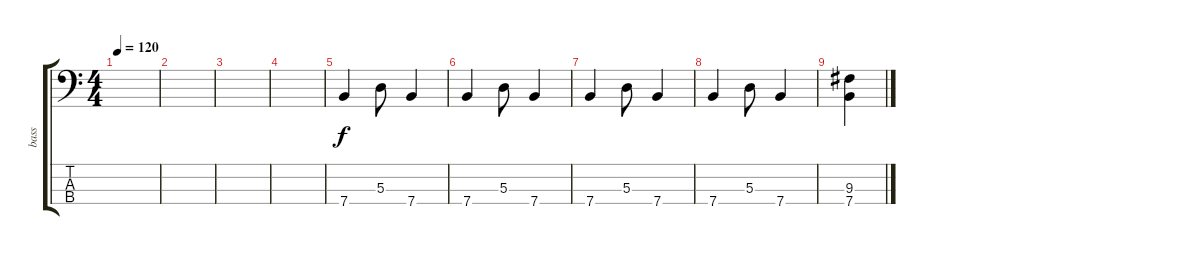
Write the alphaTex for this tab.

\track ("bass" "bass") {instrument electricbassfinger}
\staff {score tabs}
\tuning (G2 D2 A1 E1) {hide}
\ts (4 4)
\tempo 120
\clef f4
\ks c
|
|
|
|
7.4.4 5.3.8 7.4.4 |
7.4.4 5.3.8 7.4.4 |
7.4.4 5.3.8 7.4.4 |
7.4.4 5.3.8 7.4.4 |
(9.3 7.4).4
